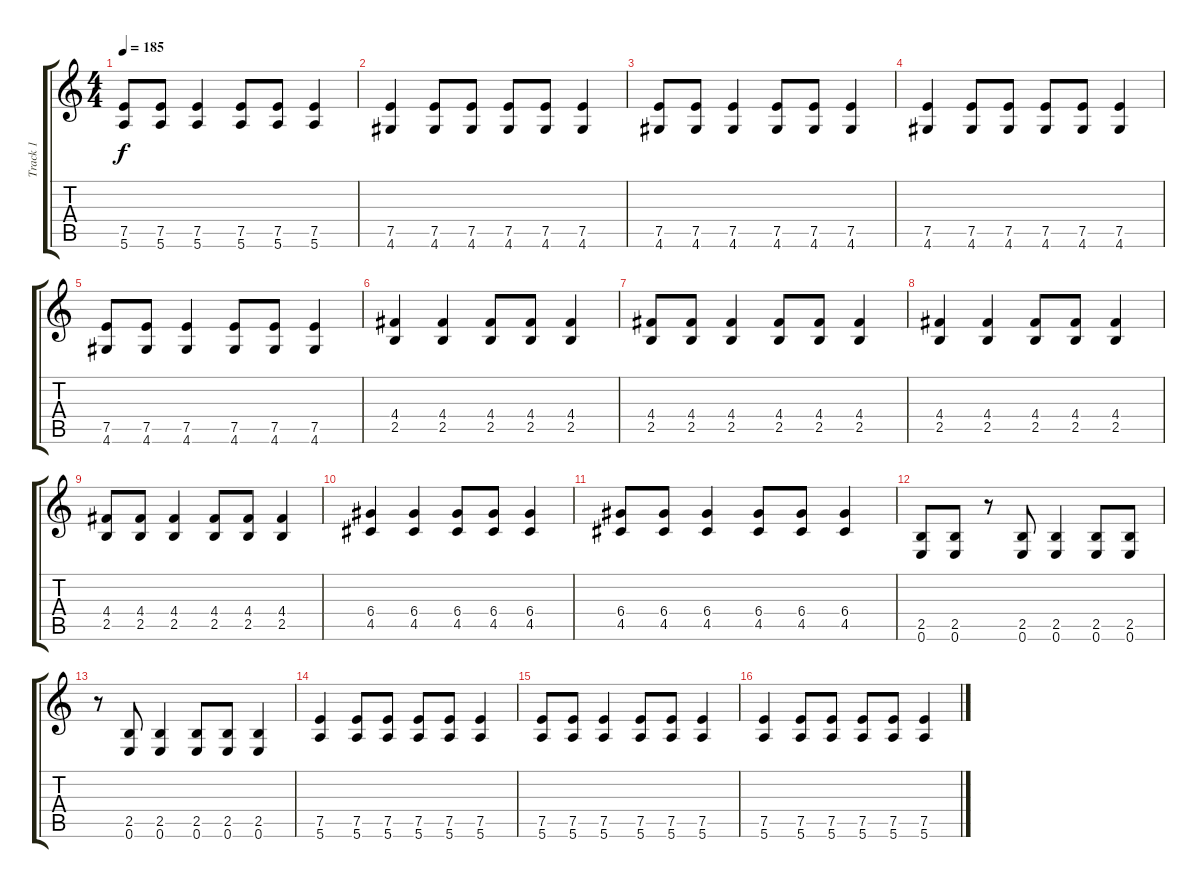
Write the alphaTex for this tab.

\track ("Track 1" "Track 1") {instrument overdrivenguitar}
\staff {score tabs}
\tuning (E4 B3 G3 D3 A2 E2) {hide}
\ts (4 4)
\tempo 185
\clef g2
\ks c
(7.5 5.6).8{dy f} (7.5 5.6).8 (7.5 5.6).4 (7.5 5.6).8 (7.5 5.6).8 (7.5 5.6).4 |
(7.5 4.6).4 (7.5 4.6).8 (7.5 4.6).8 (7.5 4.6).8 (7.5 4.6).8 (7.5 4.6).4 |
(7.5 4.6).8 (7.5 4.6).8 (7.5 4.6).4 (7.5 4.6).8 (7.5 4.6).8 (7.5 4.6).4 |
(7.5 4.6).4 (7.5 4.6).8 (7.5 4.6).8 (7.5 4.6).8 (7.5 4.6).8 (7.5 4.6).4 |
(7.5 4.6).8 (7.5 4.6).8 (7.5 4.6).4 (7.5 4.6).8 (7.5 4.6).8 (7.5 4.6).4 |
(4.4 2.5).4 (4.4 2.5).4 (4.4 2.5).8 (4.4 2.5).8 (4.4 2.5).4 |
(4.4 2.5).8 (4.4 2.5).8 (4.4 2.5).4 (4.4 2.5).8 (4.4 2.5).8 (4.4 2.5).4 |
(4.4 2.5).4 (4.4 2.5).4 (4.4 2.5).8 (4.4 2.5).8 (4.4 2.5).4 |
(4.4 2.5).8 (4.4 2.5).8 (4.4 2.5).4 (4.4 2.5).8 (4.4 2.5).8 (4.4 2.5).4 |
(6.4 4.5).4 (6.4 4.5).4 (6.4 4.5).8 (6.4 4.5).8 (6.4 4.5).4 |
(6.4 4.5).8 (6.4 4.5).8 (6.4 4.5).4 (6.4 4.5).8 (6.4 4.5).8 (6.4 4.5).4 |
(2.5 0.6).8 (2.5 0.6).8 r.8 (2.5 0.6).8 (2.5 0.6).4 (2.5 0.6).8 (2.5 0.6).8 |
r.8 (2.5 0.6).8 (2.5 0.6).4 (2.5 0.6).8 (2.5 0.6).8 (2.5 0.6).4 |
(7.5 5.6).4 (7.5 5.6).8 (7.5 5.6).8 (7.5 5.6).8 (7.5 5.6).8 (7.5 5.6).4 |
(7.5 5.6).8 (7.5 5.6).8 (7.5 5.6).4 (7.5 5.6).8 (7.5 5.6).8 (7.5 5.6).4 |
(7.5 5.6).4 (7.5 5.6).8 (7.5 5.6).8 (7.5 5.6).8 (7.5 5.6).8 (7.5 5.6).4
